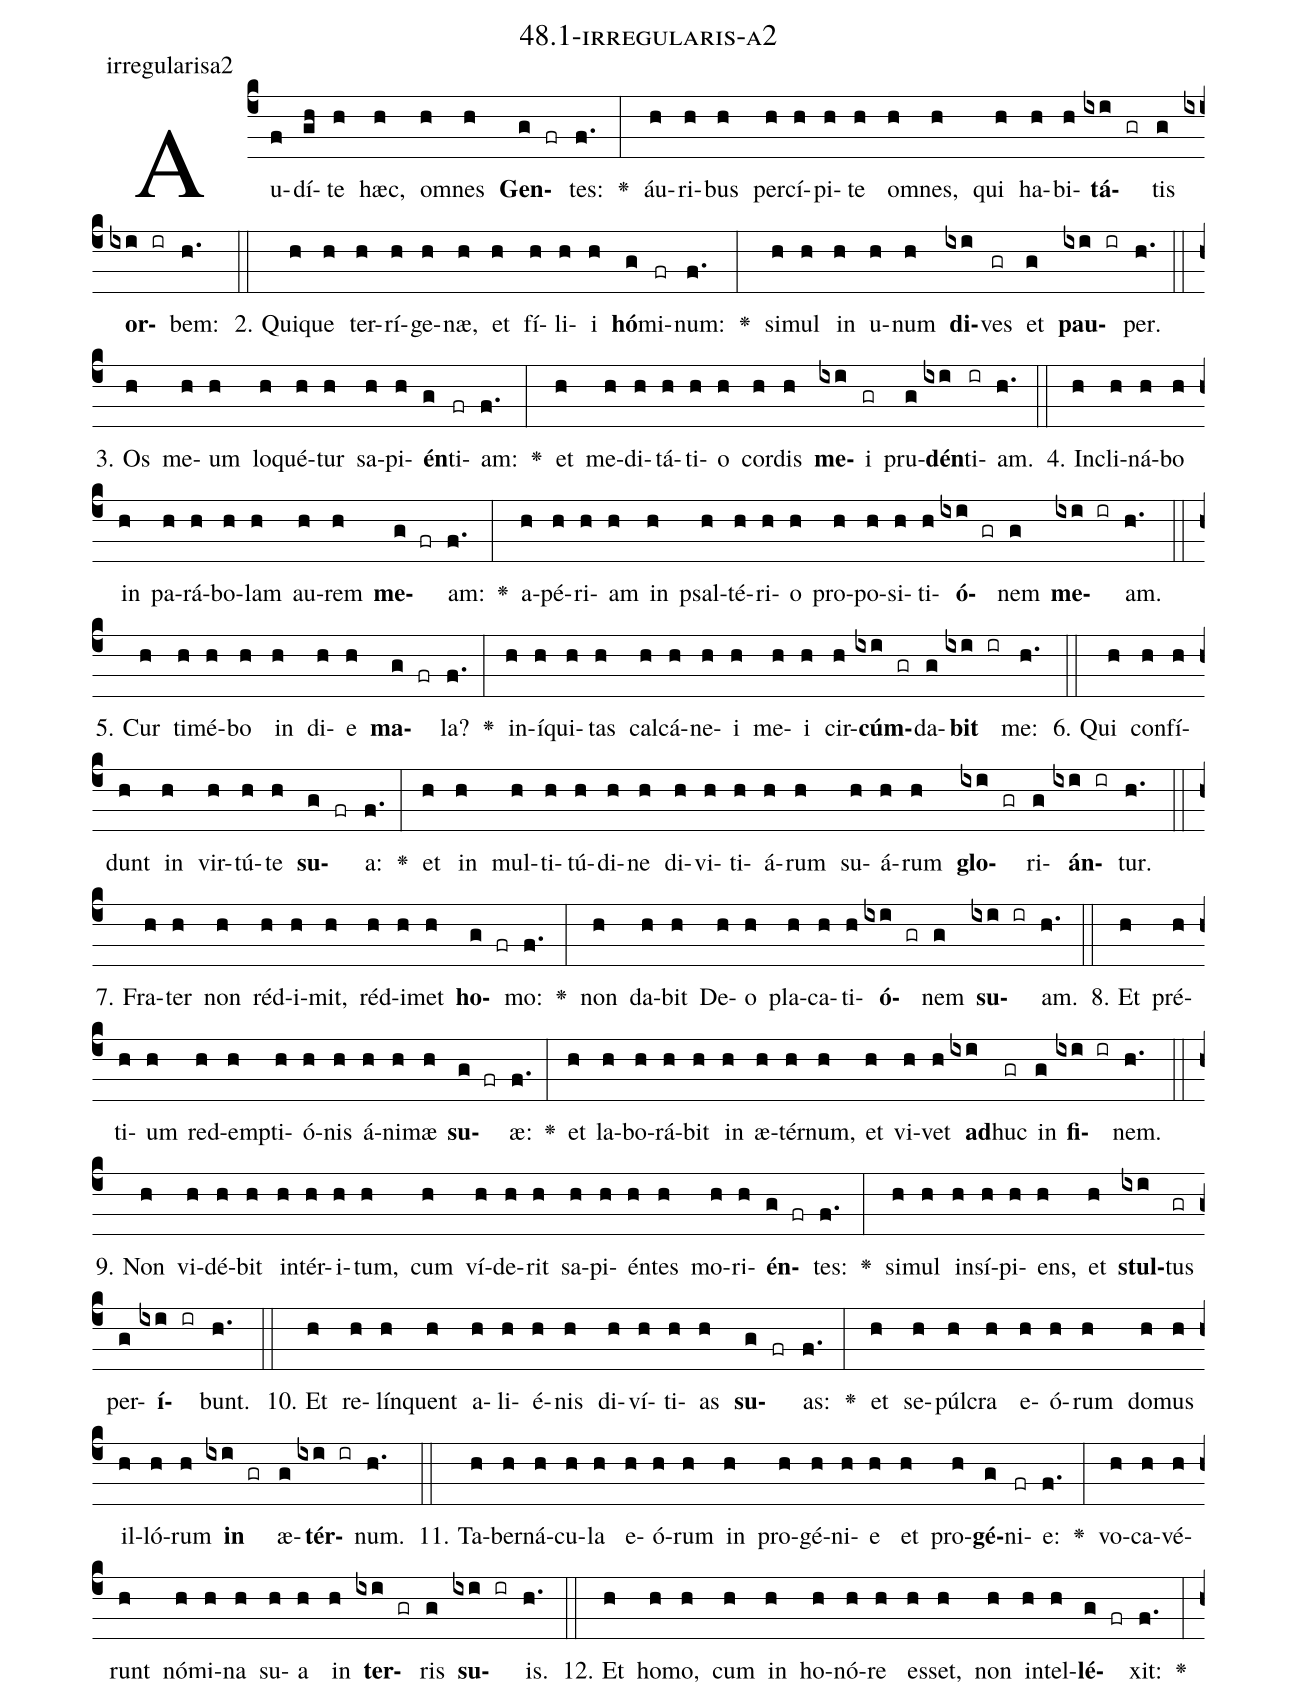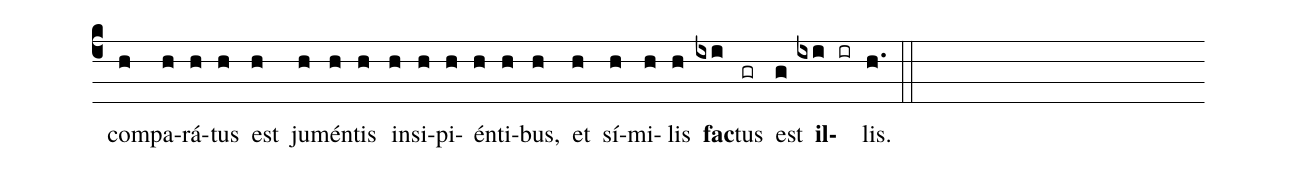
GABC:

name: 48.1-irregularis-a2;
annotation: irregularisa2;
%%
(c4)Au(f)dí(gh)te(h) hæc,(h) om(h)nes(h) <b>Gen</b>(g fr)tes:(f.) <v>\greheightstar</v>(:) áu(h)ri(h)bus(h) per(h)cí(h)pi(h)te(h) om(h)nes,(h) qui(h) ha(h)bi(h)<b>tá</b>(ixi gr)tis(g) <b>or</b>(ixi ir)bem:(h.) (::)
2. Qui(h)que(h) ter(h)rí(h)ge(h)næ,(h) et(h) fí(h)li(h)i(h) <b>hó</b>(g)mi(fr)num:(f.) <v>\greheightstar</v>(:) si(h)mul(h) in(h) u(h)num(h) <b>di</b>(ixi)ves(gr) et(g) <b>pau</b>(ixi ir)per.(h.) (::)
3. Os(h) me(h)um(h) lo(h)qué(h)tur(h) sa(h)pi(h)<b>én</b>(g)ti(fr)am:(f.) <v>\greheightstar</v>(:) et(h) me(h)di(h)tá(h)ti(h)o(h) cor(h)dis(h) <b>me</b>(ixi)i(gr) pru(g)<b>dén</b>(ixi)ti(ir)am.(h.) (::)
4. In(h)cli(h)ná(h)bo(h) in(h) pa(h)rá(h)bo(h)lam(h) au(h)rem(h) <b>me</b>(g fr)am:(f.) <v>\greheightstar</v>(:) a(h)pé(h)ri(h)am(h) in(h) psal(h)té(h)ri(h)o(h) pro(h)po(h)si(h)ti(h)<b>ó</b>(ixi gr)nem(g) <b>me</b>(ixi ir)am.(h.) (::)
5. Cur(h) ti(h)mé(h)bo(h) in(h) di(h)e(h) <b>ma</b>(g fr)la?(f.) <v>\greheightstar</v>(:) in(h)í(h)qui(h)tas(h) cal(h)cá(h)ne(h)i(h) me(h)i(h) cir(h)<b>cúm</b>(ixi gr)da(g)<b>bit</b>(ixi ir) me:(h.) (::)
6. Qui(h) con(h)fí(h)dunt(h) in(h) vir(h)tú(h)te(h) <b>su</b>(g fr)a:(f.) <v>\greheightstar</v>(:) et(h) in(h) mul(h)ti(h)tú(h)di(h)ne(h) di(h)vi(h)ti(h)á(h)rum(h) su(h)á(h)rum(h) <b>glo</b>(ixi gr)ri(g)<b>án</b>(ixi ir)tur.(h.) (::)
7. Fra(h)ter(h) non(h) réd(h)i(h)mit,(h) réd(h)i(h)met(h) <b>ho</b>(g fr)mo:(f.) <v>\greheightstar</v>(:) non(h) da(h)bit(h) De(h)o(h) pla(h)ca(h)ti(h)<b>ó</b>(ixi gr)nem(g) <b>su</b>(ixi ir)am.(h.) (::)
8. Et(h) pré(h)ti(h)um(h) red(h)emp(h)ti(h)ó(h)nis(h) á(h)ni(h)mæ(h) <b>su</b>(g fr)æ:(f.) <v>\greheightstar</v>(:) et(h) la(h)bo(h)rá(h)bit(h) in(h) æ(h)tér(h)num,(h) et(h) vi(h)vet(h) <b>ad</b>(ixi)huc(gr) in(g) <b>fi</b>(ixi ir)nem.(h.) (::)
9. Non(h) vi(h)dé(h)bit(h) in(h)tér(h)i(h)tum,(h) cum(h) ví(h)de(h)rit(h) sa(h)pi(h)én(h)tes(h) mo(h)ri(h)<b>én</b>(g fr)tes:(f.) <v>\greheightstar</v>(:) si(h)mul(h) in(h)sí(h)pi(h)ens,(h) et(h) <b>stul</b>(ixi)tus(gr) per(g)<b>í</b>(ixi ir)bunt.(h.) (::)
10. Et(h) re(h)lín(h)quent(h) a(h)li(h)é(h)nis(h) di(h)ví(h)ti(h)as(h) <b>su</b>(g fr)as:(f.) <v>\greheightstar</v>(:) et(h) se(h)púl(h)cra(h) e(h)ó(h)rum(h) do(h)mus(h) il(h)ló(h)rum(h) <b>in</b>(ixi gr) æ(g)<b>tér</b>(ixi ir)num.(h.) (::)
11. Ta(h)ber(h)ná(h)cu(h)la(h) e(h)ó(h)rum(h) in(h) pro(h)gé(h)ni(h)e(h) et(h) pro(h)<b>gé</b>(g)ni(fr)e:(f.) <v>\greheightstar</v>(:) vo(h)ca(h)vé(h)runt(h) nó(h)mi(h)na(h) su(h)a(h) in(h) <b>ter</b>(ixi gr)ris(g) <b>su</b>(ixi ir)is.(h.) (::)
12. Et(h) ho(h)mo,(h) cum(h) in(h) ho(h)nó(h)re(h) es(h)set,(h) non(h) in(h)tel(h)<b>lé</b>(g fr)xit:(f.) <v>\greheightstar</v>(:) com(h)pa(h)rá(h)tus(h) est(h) ju(h)mén(h)tis(h) in(h)si(h)pi(h)én(h)ti(h)bus,(h) et(h) sí(h)mi(h)lis(h) <b>fac</b>(ixi)tus(gr) est(g) <b>il</b>(ixi ir)lis.(h.) (::)
